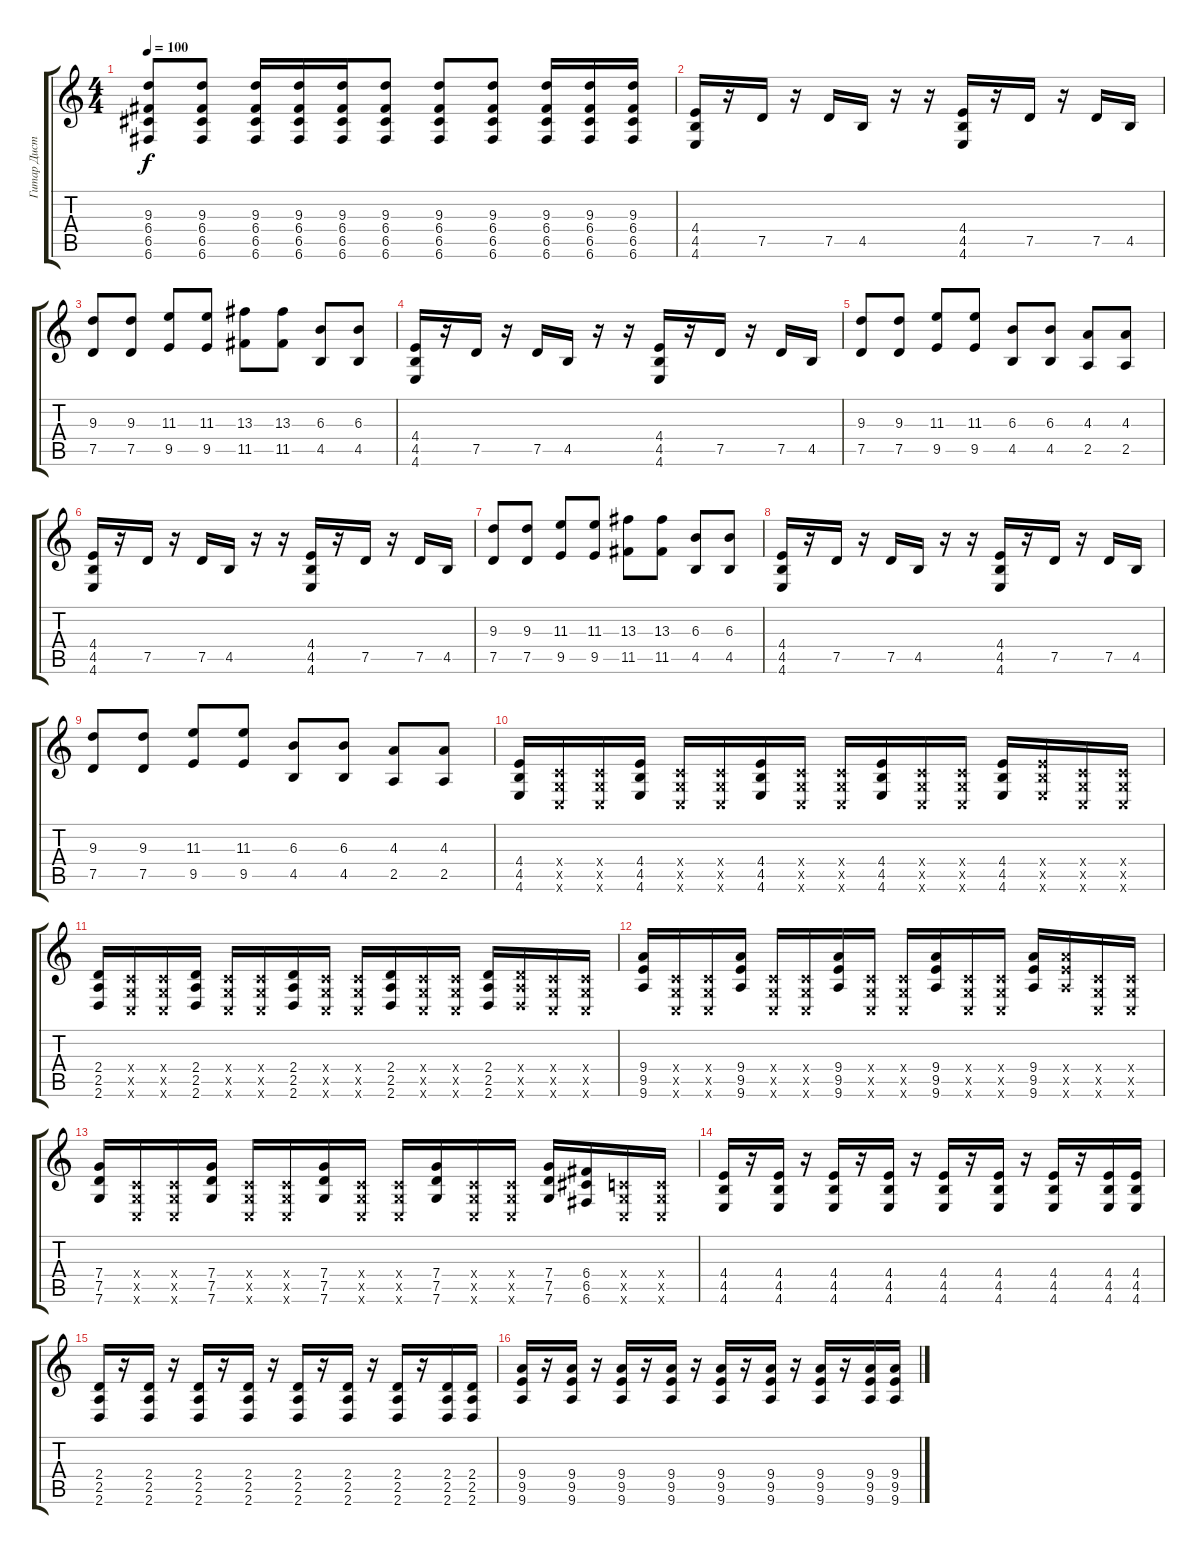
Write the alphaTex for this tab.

\track ("Гитар Дисторшн" "Гитар Дист") {instrument distortionguitar}
\staff {score tabs}
\tuning (D4 A3 F3 C3 G2 C2) {hide}
\ts (4 4)
\tempo 100
\clef g2
\ks c
(9.3 6.4 6.5 6.6).8{dy f} (9.3 6.4 6.5 6.6).8 (9.3 6.4 6.5 6.6).16 (9.3 6.4 6.5 6.6).16 (9.3 6.4 6.5 6.6).16 (9.3 6.4 6.5 6.6).8 (9.3 6.4 6.5 6.6).8 (9.3 6.4 6.5 6.6).8 (9.3 6.4 6.5 6.6).16 (9.3 6.4 6.5 6.6).16 (9.3 6.4 6.5 6.6).16 |
(4.4 4.5 4.6).16 r.16 7.5.16 r.16 7.5.16 4.5.16 r.16 r.16 (4.4 4.5 4.6).16 r.16 7.5.16 r.16 7.5.16 4.5.16 |
(9.3 7.5).8 (9.3 7.5).8 (11.3 9.5).8 (11.3 9.5).8 (13.3 11.5).8 (13.3 11.5).8 (6.3 4.5).8 (6.3 4.5).8 |
(4.4 4.5 4.6).16 r.16 7.5.16 r.16 7.5.16 4.5.16 r.16 r.16 (4.4 4.5 4.6).16 r.16 7.5.16 r.16 7.5.16 4.5.16 |
(9.3 7.5).8 (9.3 7.5).8 (11.3 9.5).8 (11.3 9.5).8 (6.3 4.5).8 (6.3 4.5).8 (4.3 2.5).8 (4.3 2.5).8 |
(4.4 4.5 4.6).16 r.16 7.5.16 r.16 7.5.16 4.5.16 r.16 r.16 (4.4 4.5 4.6).16 r.16 7.5.16 r.16 7.5.16 4.5.16 |
(9.3 7.5).8 (9.3 7.5).8 (11.3 9.5).8 (11.3 9.5).8 (13.3 11.5).8 (13.3 11.5).8 (6.3 4.5).8 (6.3 4.5).8 |
(4.4 4.5 4.6).16 r.16 7.5.16 r.16 7.5.16 4.5.16 r.16 r.16 (4.4 4.5 4.6).16 r.16 7.5.16 r.16 7.5.16 4.5.16 |
(9.3 7.5).8 (9.3 7.5).8 (11.3 9.5).8 (11.3 9.5).8 (6.3 4.5).8 (6.3 4.5).8 (4.3 2.5).8 (4.3 2.5).8 |
(4.4 4.5 4.6).16 (0.4{x} 0.5{x} 0.6{x}).16 (0.4{x} 0.5{x} 0.6{x}).16 (4.4 4.5 4.6).16 (0.4{x} 0.5{x} 0.6{x}).16 (0.4{x} 0.5{x} 0.6{x}).16 (4.4 4.5 4.6).16 (0.4{x} 0.5{x} 0.6{x}).16 (0.4{x} 0.5{x} 0.6{x}).16 (4.4 4.5 4.6).16 (0.4{x} 0.5{x} 0.6{x}).16 (0.4{x} 0.5{x} 0.6{x}).16 (4.4 4.5 4.6).16 (4.4{x} 4.5{x} 4.6{x}).16 (0.4{x} 0.5{x} 0.6{x}).16 (0.4{x} 0.5{x} 0.6{x}).16 |
(2.4 2.5 2.6).16 (0.4{x} 0.5{x} 0.6{x}).16 (0.4{x} 0.5{x} 0.6{x}).16 (2.4 2.5 2.6).16 (0.4{x} 0.5{x} 0.6{x}).16 (0.4{x} 0.5{x} 0.6{x}).16 (2.4 2.5 2.6).16 (0.4{x} 0.5{x} 0.6{x}).16 (0.4{x} 0.5{x} 0.6{x}).16 (2.4 2.5 2.6).16 (0.4{x} 0.5{x} 0.6{x}).16 (0.4{x} 0.5{x} 0.6{x}).16 (2.4 2.5 2.6).16 (2.4{x} 2.5{x} 2.6{x}).16 (0.4{x} 0.5{x} 0.6{x}).16 (0.4{x} 0.5{x} 0.6{x}).16 |
(9.4 9.5 9.6).16 (0.4{x} 0.5{x} 0.6{x}).16 (0.4{x} 0.5{x} 0.6{x}).16 (9.4 9.5 9.6).16 (0.4{x} 0.5{x} 0.6{x}).16 (0.4{x} 0.5{x} 0.6{x}).16 (9.4 9.5 9.6).16 (0.4{x} 0.5{x} 0.6{x}).16 (0.4{x} 0.5{x} 0.6{x}).16 (9.4 9.5 9.6).16 (0.4{x} 0.5{x} 0.6{x}).16 (0.4{x} 0.5{x} 0.6{x}).16 (9.4 9.5 9.6).16 (9.4{x} 9.5{x} 9.6{x}).16 (0.4{x} 0.5{x} 0.6{x}).16 (0.4{x} 0.5{x} 0.6{x}).16 |
(7.4 7.5 7.6).16 (0.4{x} 0.5{x} 0.6{x}).16 (0.4{x} 0.5{x} 0.6{x}).16 (7.4 7.5 7.6).16 (0.4{x} 0.5{x} 0.6{x}).16 (0.4{x} 0.5{x} 0.6{x}).16 (7.4 7.5 7.6).16 (0.4{x} 0.5{x} 0.6{x}).16 (0.4{x} 0.5{x} 0.6{x}).16 (7.4 7.5 7.6).16 (0.4{x} 0.5{x} 0.6{x}).16 (0.4{x} 0.5{x} 0.6{x}).16 (7.4 7.5 7.6).16 (6.4 6.5 6.6).16 (0.4{x} 0.5{x} 0.6{x}).16 (0.4{x} 0.5{x} 0.6{x}).16 |
(4.4 4.5 4.6).16 r.16 (4.4 4.5 4.6).16 r.16 (4.4 4.5 4.6).16 r.16 (4.4 4.5 4.6).16 r.16 (4.4 4.5 4.6).16 r.16 (4.4 4.5 4.6).16 r.16 (4.4 4.5 4.6).16 r.16 (4.4 4.5 4.6).16 (4.4 4.5 4.6).16 |
(2.4 2.5 2.6).16 r.16 (2.4 2.5 2.6).16 r.16 (2.4 2.5 2.6).16 r.16 (2.4 2.5 2.6).16 r.16 (2.4 2.5 2.6).16 r.16 (2.4 2.5 2.6).16 r.16 (2.4 2.5 2.6).16 r.16 (2.4 2.5 2.6).16 (2.4 2.5 2.6).16 |
(9.4 9.5 9.6).16 r.16 (9.4 9.5 9.6).16 r.16 (9.4 9.5 9.6).16 r.16 (9.4 9.5 9.6).16 r.16 (9.4 9.5 9.6).16 r.16 (9.4 9.5 9.6).16 r.16 (9.4 9.5 9.6).16 r.16 (9.4 9.5 9.6).16 (9.4 9.5 9.6).16
